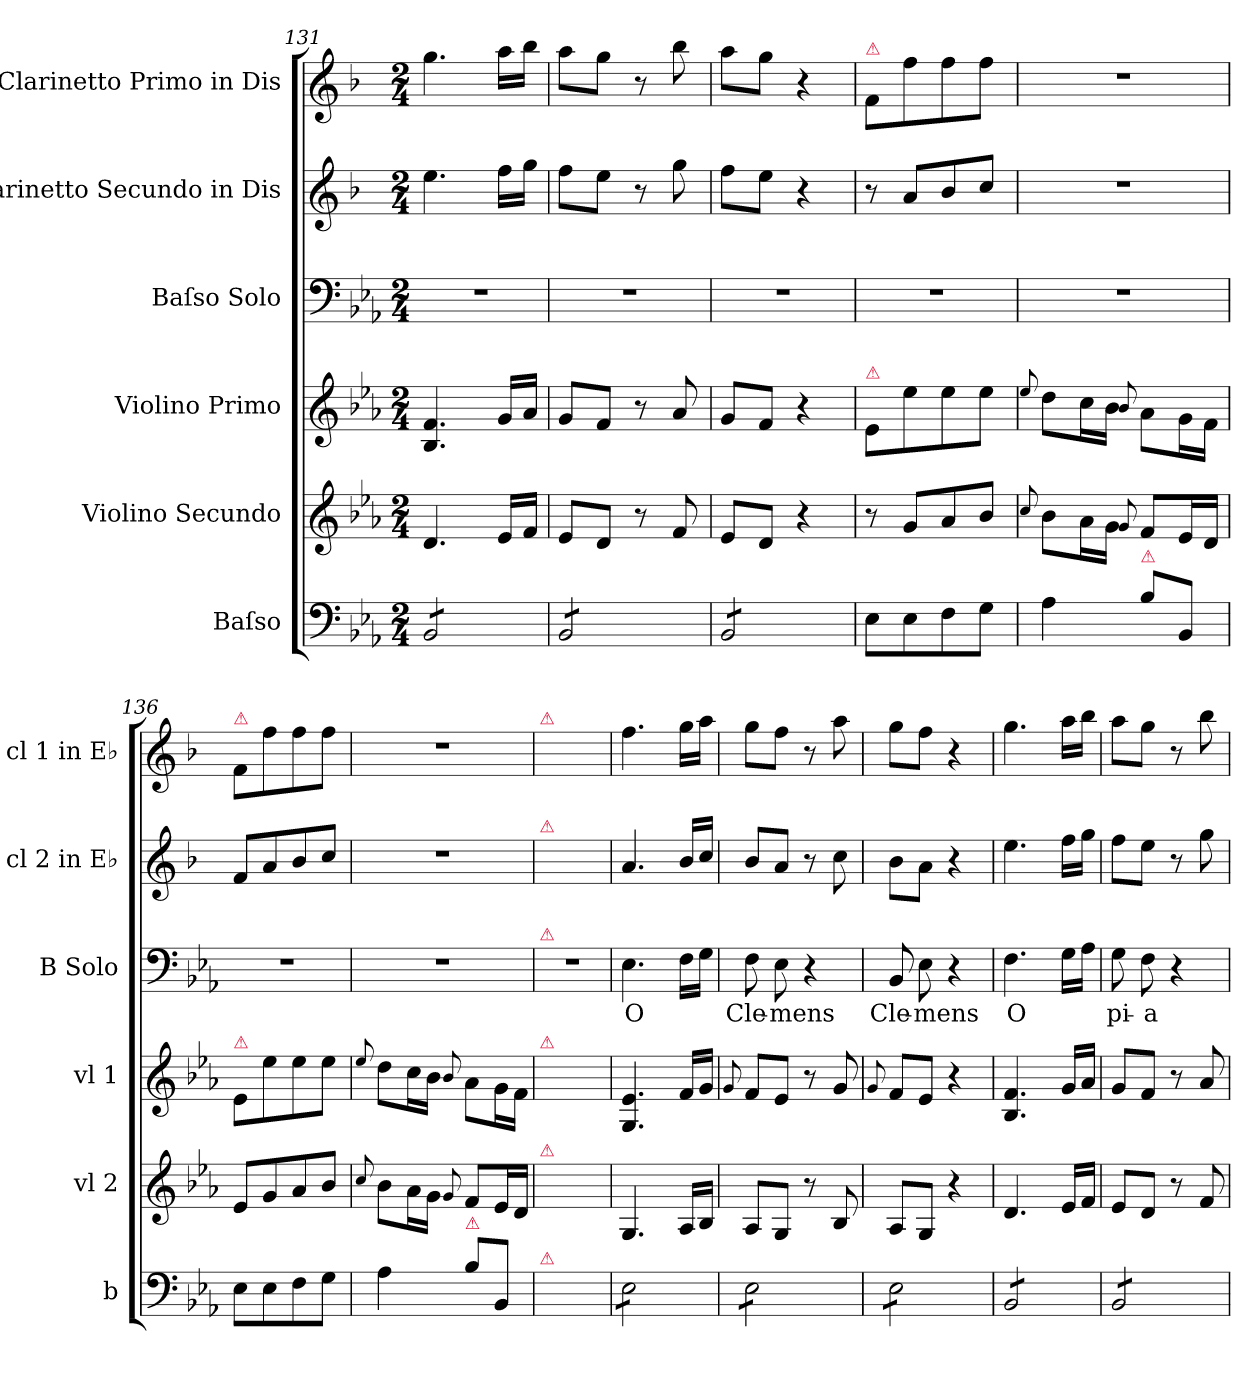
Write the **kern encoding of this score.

**kern	**kern	**kern	**kern	**text	**kern	**kern
*part6	*part5	*part4	*part3	*part3	*part2	*part1
*staff6	*staff5	*staff4	*staff3	*staff3	*staff2	*staff1
*I"Baſso	*I"Violino Secundo	*I"Violino Primo	*I"Baſso Solo	*	*I"Clarinetto Secundo in Dis	*I"Clarinetto Primo in Dis
*I'b	*I'vl 2	*I'vl 1	*I'B Solo	*	*I'cl 2 in E♭	*I'cl 1 in E♭
*clefF4	*clefG2	*clefG2	*clefF4	*	*clefG2	*clefG2
*	*	*	*	*	*ITrd1c2	*ITrd1c2
*k[b-e-a-]	*k[b-e-a-]	*k[b-e-a-]	*k[b-e-a-]	*	*k[b-e-a-]	*k[b-e-a-]
*E-:	*E-:	*E-:	*E-:	*	*E-:	*E-:
*M2/4	*M2/4	*M2/4	*M2/4	*	*M2/4	*M2/4
=131	=131	=131	=131	=131	=131	=131
*tremolo	*	*	*	*	*	*
8BB-/L	4.d/	4.B-/ 4.f/	2r	.	4.dd\	4.ff\
8BB-/	.	.	.	.	.	.
8BB-/	.	.	.	.	.	.
8BB-/J	16e-/LL	16g/LL	.	.	16ee-\LL	16gg\LL
.	16f/JJ	16a-/JJ	.	.	16ff\JJ	16aa-\JJ
=132	=132	=132	=132	=132	=132	=132
8BB-/L	8e-/L	8g/L	2r	.	8ee-\L	8gg\L
8BB-/	8d/J	8f/J	.	.	8dd\J	8ff\J
8BB-/	8r	8r	.	.	8r	8r
8BB-/J	8f/	8a-/	.	.	8ff\	8aa-\
=133	=133	=133	=133	=133	=133	=133
8BB-/L	8e-/L	8g/L	2r	.	8ee-\L	8gg\L
8BB-/	8d/J	8f/J	.	.	8dd\J	8ff\J
8BB-/	4r	4r	.	.	4r	4r
8BB-/J	.	.	.	.	.	.
*Xtremolo	*	*	*	*	*	*
=134	=134	=134	=134	=134	=134	=134
!	!	!	!	!	!	!LO:TX:a:color=crimson:t=⚠
!	!	!LO:TX:a:color=crimson:t=⚠	!	!	!	!
8E-\L	8r	8e-/L	2r	.	8r	8e-/L
8E-\	8g/L	8ee-\	.	.	8g/L	8ee-\
8F\	8a-/	8ee-\	.	.	8a-/	8ee-\
8G\J	8b-/J	8ee-\J	.	.	8b-/J	8ee-\J
=135	=135	=135	=135	=135	=135	=135
.	8qqcc/	8qqee-/	.	.	.	.
4A-\	8b-\L	8dd\L	2r	.	2r	2r
.	16a-\L	16cc\L	.	.	.	.
.	16g\JJ	16b-\JJ	.	.	.	.
.	8qqg/	8qqb-/	.	.	.	.
!LO:TX:a:color=crimson:t=⚠	!	!	!	!	!	!
8B-\L	8f/L	8a-\L	.	.	.	.
8BB-/J	16e-/L	16g\L	.	.	.	.
.	16d/JJ	16f\JJ	.	.	.	.
=136	=136	=136	=136	=136	=136	=136
!	!	!	!	!	!	!LO:TX:a:color=crimson:t=⚠
!	!	!LO:TX:a:color=crimson:t=⚠	!	!	!	!
8E-\L	8e-/L	8e-/L	2r	.	8e-/L	8e-/L
8E-\	8g/	8ee-\	.	.	8g/	8ee-\
8F\	8a-/	8ee-\	.	.	8a-/	8ee-\
8G\J	8b-/J	8ee-\J	.	.	8b-/J	8ee-\J
=137	=137	=137	=137	=137	=137	=137
.	8qqcc/	8qqee-/	.	.	.	.
4A-\	8b-\L	8dd\L	2r	.	2r	2r
.	16a-\L	16cc\L	.	.	.	.
.	16g\JJ	16b-\JJ	.	.	.	.
.	8qqg/	8qqb-/	.	.	.	.
!LO:TX:a:color=crimson:t=⚠	!	!	!	!	!	!
8B-\L	8f/L	8a-\L	.	.	.	.
8BB-/J	16e-/L	16g\L	.	.	.	.
.	16d/JJ	16f\JJ	.	.	.	.
=138	=138	=138	=138	=138	=138	=138
!	!	!	!	!	!	!LO:TX:a:color=crimson:t=⚠
!	!	!	!	!	!LO:TX:a:color=crimson:t=⚠	!
!	!	!	!LO:TX:a:color=crimson:t=⚠	!	!	!
!	!	!LO:TX:a:color=crimson:t=⚠	!	!	!	!
!	!LO:TX:a:color=crimson:t=⚠	!	!	!	!	!
!LO:TX:a:color=crimson:t=⚠	!	!	!	!	!	!
2ryy	2ryy	2ryy	2r	.	2ryy	2ryy
=139	=139	=139	=139	=139	=139	=139
*tremolo	*	*	*	*	*	*
8E-\L	4.G/	4.G/ 4.e-/	4.E-\	O	4.g/	4.ee-\
8E-\	.	.	.	.	.	.
8E-\	.	.	.	.	.	.
8E-\J	16A-/LL	16f/LL	16F\LL	.	16a-/LL	16ff\LL
.	16B-/JJ	16g/JJ	16G\JJ	.	16b-/JJ	16gg\JJ
=140	=140	=140	=140	=140	=140	=140
.	.	8qqg/	.	.	.	.
8E-\L	8A-/L	8f/L	8F\	Cle-	8a-/L	8ff\L
8E-\	8G/J	8e-/J	8E-\	-mens	8g/J	8ee-\J
8E-\	8r	8r	4r	.	8r	8r
8E-\J	8B-/	8g/	.	.	8b-\	8gg\
=141	=141	=141	=141	=141	=141	=141
.	.	8qqg/	.	.	.	.
!	!	!	!	!LO:LY:i	!	!
8E-\L	8A-/L	8f/L	8BB-/	Cle-	8a-\L	8ff\L
!	!	!	!	!LO:LY:i	!	!
8E-\	8G/J	8e-/J	8E-\	-mens	8g\J	8ee-\J
8E-\	4r	4r	4r	.	4r	4r
8E-\J	.	.	.	.	.	.
=142	=142	=142	=142	=142	=142	=142
8BB-/L	4.d/	4.B-/ 4.f/	4.F\	O	4.dd\	4.ff\
8BB-/	.	.	.	.	.	.
8BB-/	.	.	.	.	.	.
8BB-/J	16e-/LL	16g/LL	16G\LL	.	16ee-\LL	16gg\LL
.	16f/JJ	16a-/JJ	16A-\JJ	.	16ff\JJ	16aa-\JJ
=143	=143	=143	=143	=143	=143	=143
8BB-/L	8e-/L	8g/L	8G\	pi-	8ee-\L	8gg\L
8BB-/	8d/J	8f/J	8F\	-a	8dd\J	8ff\J
8BB-/	8r	8r	4r	.	8r	8r
8BB-/J	8f/	8a-/	.	.	8ff\	8aa-\
*Xtremolo	*	*	*	*	*	*
=	=	=	=	=	=	=
*-	*-	*-	*-	*-	*-	*-
